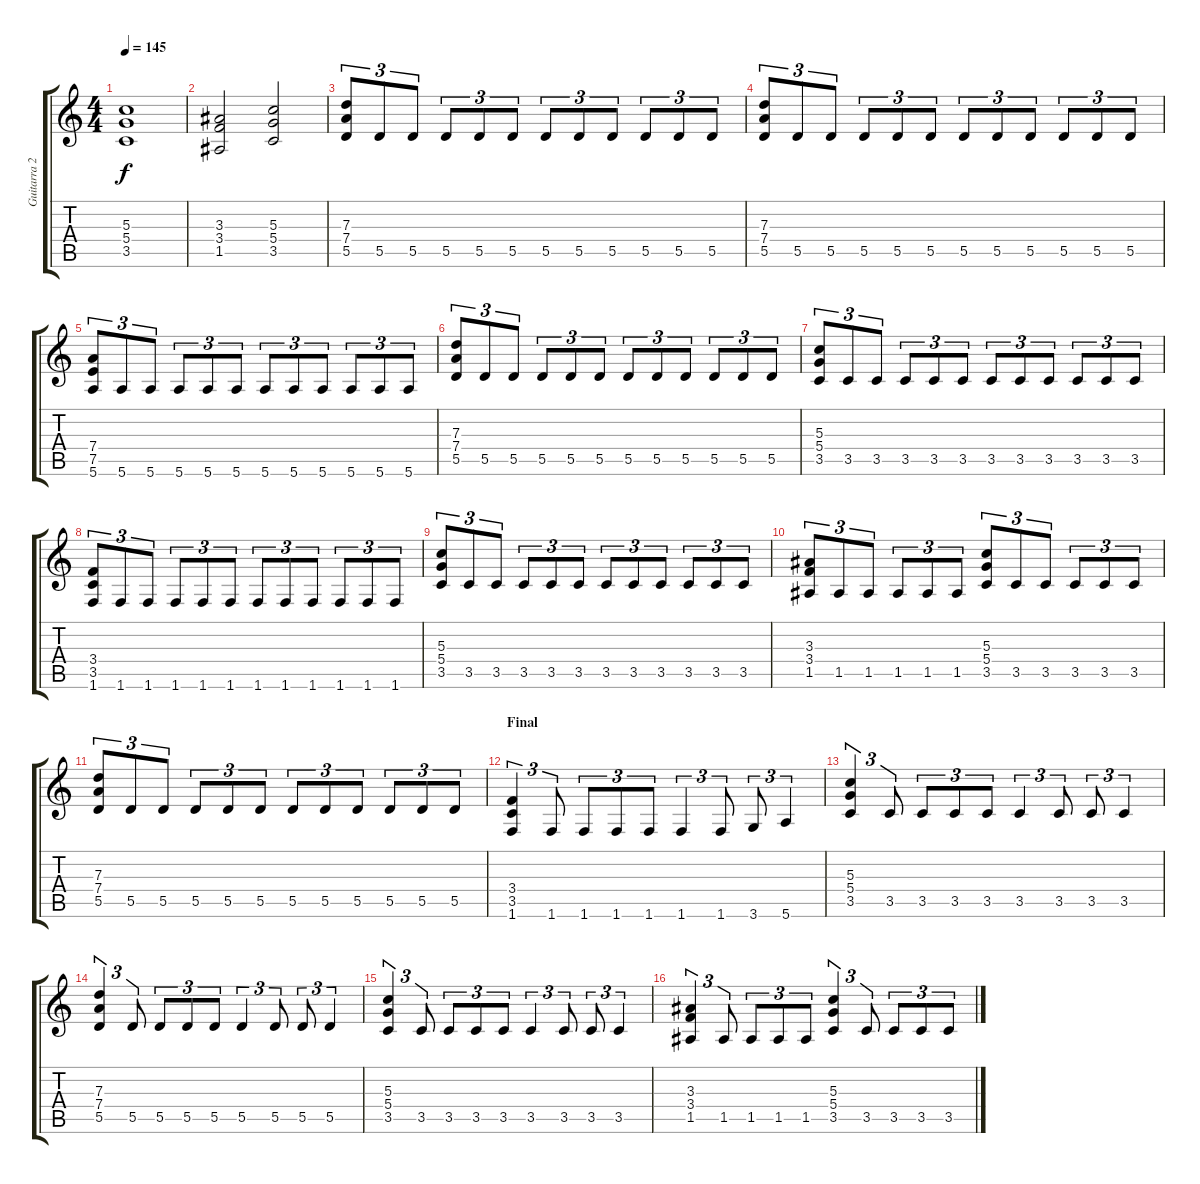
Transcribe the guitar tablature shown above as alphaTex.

\track ("Guitarra 2" "Guitarra 2") {instrument overdrivenguitar}
\staff {score tabs}
\tuning (E4 B3 G3 D3 A2 E2) {hide}
\ts (4 4)
\tempo 145
\clef g2
\ks c
(5.3 5.4 3.5).1{dy f} |
(3.3 3.4 1.5).2 (5.3 5.4 3.5).2 |
(7.3 7.4 5.5).8{tu (3 2)} 5.5.8{tu (3 2)} 5.5.8{tu (3 2)} 5.5.8{tu (3 2)} 5.5.8{tu (3 2)} 5.5.8{tu (3 2)} 5.5.8{tu (3 2)} 5.5.8{tu (3 2)} 5.5.8{tu (3 2)} 5.5.8{tu (3 2)} 5.5.8{tu (3 2)} 5.5.8{tu (3 2)} |
(7.3 7.4 5.5).8{tu (3 2)} 5.5.8{tu (3 2)} 5.5.8{tu (3 2)} 5.5.8{tu (3 2)} 5.5.8{tu (3 2)} 5.5.8{tu (3 2)} 5.5.8{tu (3 2)} 5.5.8{tu (3 2)} 5.5.8{tu (3 2)} 5.5.8{tu (3 2)} 5.5.8{tu (3 2)} 5.5.8{tu (3 2)} |
(7.4 7.5 5.6).8{tu (3 2)} 5.6.8{tu (3 2)} 5.6.8{tu (3 2)} 5.6.8{tu (3 2)} 5.6.8{tu (3 2)} 5.6.8{tu (3 2)} 5.6.8{tu (3 2)} 5.6.8{tu (3 2)} 5.6.8{tu (3 2)} 5.6.8{tu (3 2)} 5.6.8{tu (3 2)} 5.6.8{tu (3 2)} |
(7.3 7.4 5.5).8{tu (3 2)} 5.5.8{tu (3 2)} 5.5.8{tu (3 2)} 5.5.8{tu (3 2)} 5.5.8{tu (3 2)} 5.5.8{tu (3 2)} 5.5.8{tu (3 2)} 5.5.8{tu (3 2)} 5.5.8{tu (3 2)} 5.5.8{tu (3 2)} 5.5.8{tu (3 2)} 5.5.8{tu (3 2)} |
(5.3 5.4 3.5).8{tu (3 2)} 3.5.8{tu (3 2)} 3.5.8{tu (3 2)} 3.5.8{tu (3 2)} 3.5.8{tu (3 2)} 3.5.8{tu (3 2)} 3.5.8{tu (3 2)} 3.5.8{tu (3 2)} 3.5.8{tu (3 2)} 3.5.8{tu (3 2)} 3.5.8{tu (3 2)} 3.5.8{tu (3 2)} |
(3.4 3.5 1.6).8{tu (3 2)} 1.6.8{tu (3 2)} 1.6.8{tu (3 2)} 1.6.8{tu (3 2)} 1.6.8{tu (3 2)} 1.6.8{tu (3 2)} 1.6.8{tu (3 2)} 1.6.8{tu (3 2)} 1.6.8{tu (3 2)} 1.6.8{tu (3 2)} 1.6.8{tu (3 2)} 1.6.8{tu (3 2)} |
(5.3 5.4 3.5).8{tu (3 2)} 3.5.8{tu (3 2)} 3.5.8{tu (3 2)} 3.5.8{tu (3 2)} 3.5.8{tu (3 2)} 3.5.8{tu (3 2)} 3.5.8{tu (3 2)} 3.5.8{tu (3 2)} 3.5.8{tu (3 2)} 3.5.8{tu (3 2)} 3.5.8{tu (3 2)} 3.5.8{tu (3 2)} |
(3.3 3.4 1.5).8{tu (3 2)} 1.5.8{tu (3 2)} 1.5.8{tu (3 2)} 1.5.8{tu (3 2)} 1.5.8{tu (3 2)} 1.5.8{tu (3 2)} (5.3 5.4 3.5).8{tu (3 2)} 3.5.8{tu (3 2)} 3.5.8{tu (3 2)} 3.5.8{tu (3 2)} 3.5.8{tu (3 2)} 3.5.8{tu (3 2)} |
(7.3 7.4 5.5).8{tu (3 2)} 5.5.8{tu (3 2)} 5.5.8{tu (3 2)} 5.5.8{tu (3 2)} 5.5.8{tu (3 2)} 5.5.8{tu (3 2)} 5.5.8{tu (3 2)} 5.5.8{tu (3 2)} 5.5.8{tu (3 2)} 5.5.8{tu (3 2)} 5.5.8{tu (3 2)} 5.5.8{tu (3 2)} |
\section ("" "Final")
(3.4 3.5 1.6).4{tu (3 2)} 1.6.8{tu (3 2)} 1.6.8{tu (3 2)} 1.6.8{tu (3 2)} 1.6.8{tu (3 2)} 1.6.4{tu (3 2)} 1.6.8{tu (3 2)} 3.6.8{tu (3 2)} 5.6.4{tu (3 2)} |
(5.3 5.4 3.5).4{tu (3 2)} 3.5.8{tu (3 2)} 3.5.8{tu (3 2)} 3.5.8{tu (3 2)} 3.5.8{tu (3 2)} 3.5.4{tu (3 2)} 3.5.8{tu (3 2)} 3.5.8{tu (3 2)} 3.5.4{tu (3 2)} |
(7.3 7.4 5.5).4{tu (3 2)} 5.5.8{tu (3 2)} 5.5.8{tu (3 2)} 5.5.8{tu (3 2)} 5.5.8{tu (3 2)} 5.5.4{tu (3 2)} 5.5.8{tu (3 2)} 5.5.8{tu (3 2)} 5.5.4{tu (3 2)} |
(5.3 5.4 3.5).4{tu (3 2)} 3.5.8{tu (3 2)} 3.5.8{tu (3 2)} 3.5.8{tu (3 2)} 3.5.8{tu (3 2)} 3.5.4{tu (3 2)} 3.5.8{tu (3 2)} 3.5.8{tu (3 2)} 3.5.4{tu (3 2)} |
(3.3 3.4 1.5).4{tu (3 2)} 1.5.8{tu (3 2)} 1.5.8{tu (3 2)} 1.5.8{tu (3 2)} 1.5.8{tu (3 2)} (5.3 5.4 3.5).4{tu (3 2)} 3.5.8{tu (3 2)} 3.5.8{tu (3 2)} 3.5.8{tu (3 2)} 3.5.8{tu (3 2)}
